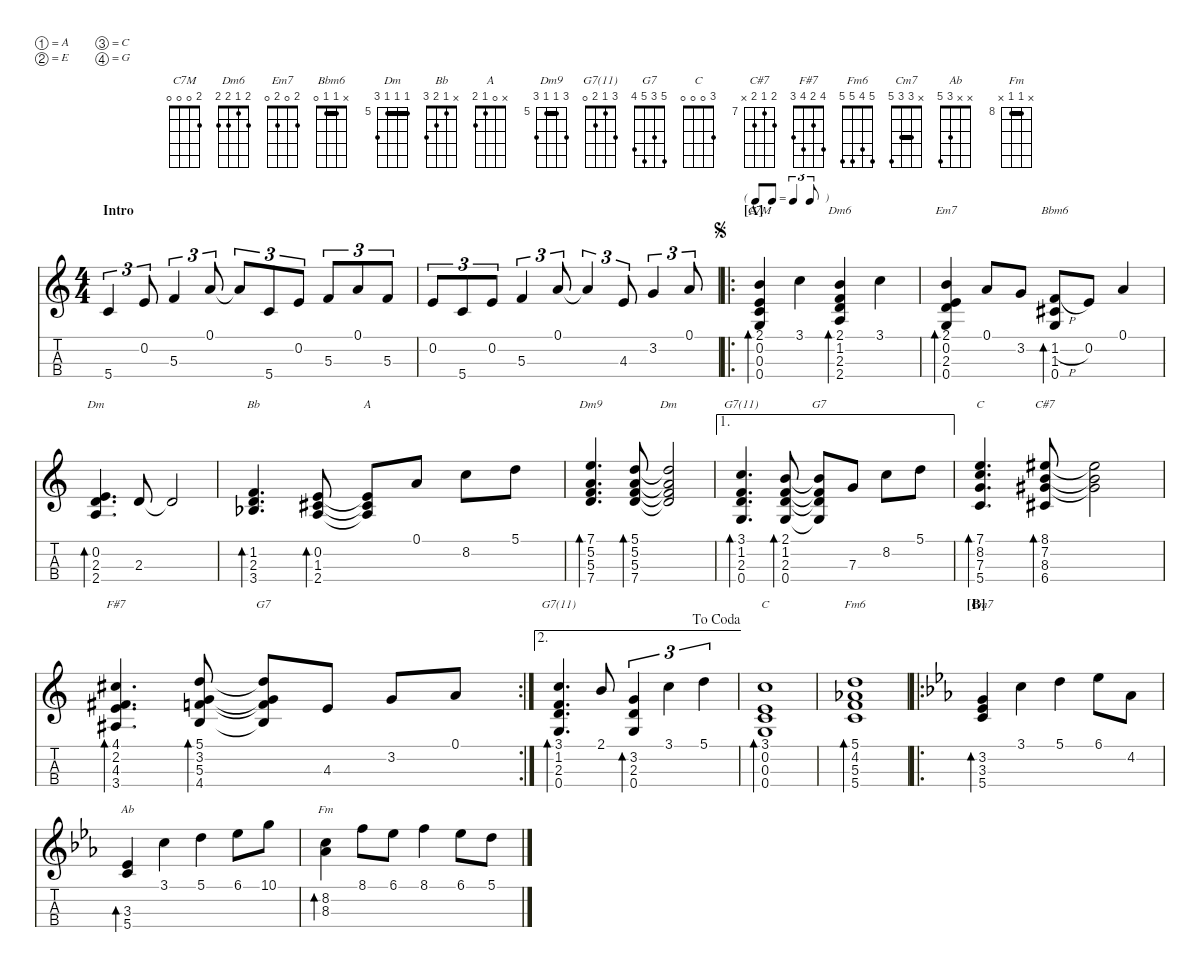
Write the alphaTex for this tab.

\defaultSystemsLayout 4
\hideDynamics
\bracketExtendMode nobrackets
\otherSystemsTrackNameOrientation horizontal
\defaultBarNumberDisplay Hide
\track ("Ukulele" " ") {defaultSystemsLayout 5 instrument acousticguitarnylon}
\staff {score tabs}
\tuning (A4 E4 C4 G3)
\displaytranspose 0
\chord ("C7M" 2 0 0 0)
\chord ("Dm6" 2 1 2 2)
\chord ("Em7" 2 0 2 0)
\chord ("Bbm6" x 1 1 0) {barre 1}
\chord ("Dm" x 0 2 2)
\chord ("Bb" x 1 2 3)
\chord ("A" x 0 1 2)
\chord ("Dm9" 7 5 5 7) {firstfret 5 barre 5}
\chord ("Dm" 5 5 5 7) {firstfret 5 barre (5 5)}
\chord ("G7(11)" 3 1 2 0)
\chord ("G7" 2 1 2 0)
\chord ("C" 7 8 7 x) {firstfret 7 barre 7}
\chord ("C#7" 8 7 8 x) {firstfret 7}
\chord ("F#7" 4 2 4 3)
\chord ("G7" 5 3 5 4)
\chord ("C" 3 0 0 0)
\chord ("Fm6" 5 4 5 5)
\chord ("Cm7" x 3 3 5) {barre 3}
\chord ("Ab" x x 3 5)
\chord ("Fm" x 8 8 x) {firstfret 8 barre 8}
\ts (4 4)
\section ("" "Intro")
\tempo (110 hide)
\clef g2
\ks c
5.4.4{tu (3 2) dy mf instrument acousticguitarnylon beam Up} 0.2.8{tu (3 2) beam Up} 5.3.4{tu (3 2) beam Up} 0.1.8{tu (3 2) beam Up} 0.1{t}.8{tu (3 2) beam Up} 5.4.8{tu (3 2) beam Up} 0.2.8{tu (3 2) beam Up} 5.3.8{tu (3 2) beam Up} 0.1.8{tu (3 2) beam Up} 5.3.8{tu (3 2) beam Up} |
0.2.8{tu (3 2) beam Up} 5.4.8{tu (3 2) beam Up} 0.2.8{tu (3 2) beam Up} 5.3.4{tu (3 2) beam Up} 0.1.8{tu (3 2) beam Up} 0.1{t}.4{tu (3 2) beam Up} 4.3.8{tu (3 2) beam Up} 3.2.4{tu (3 2) beam Up} 0.1.8{tu (3 2) beam Up} |
\ro
\tf triplet8th
\section ("A" "")
\jump segno
(2.1 0.3 0.2 0.4).4{bd 30 ch "C7M" beam Up} 3.1.4{beam Down} (2.1 1.2 2.3 2.4).4{bd 30 ch "Dm6" beam Up} 3.1.4{beam Down} |
(2.1 0.2 2.3 0.4).4{bd 30 ch "Em7" beam Up} 0.1.8{beam Up} 3.2.8{beam Up} (1.2{h} 1.3{acc #} 0.4).8{bd 30 ch "Bbm6" beam Up} 0.2.8{beam Up} 0.1.4{beam Up} |
(0.2 2.3 2.4).4{d bd 30 ch "Dm" beam Up} 2.3.8{beam Up} 2.3{t}.2{beam Up} |
(3.4{acc b} 2.3 1.2).4{d bd 30 ch "Bb" beam Up} (0.2 1.3{acc #} 2.4).8{bd 30 beam Up} (2.4{t} 1.3{t acc #} 0.2{t}).8{ch "A" beam Up} 0.1.8{beam Up} 8.2.8{beam Down} 5.1.8{beam Down} |
(7.1 7.4 5.3 5.2).4{d bd 30 ch "Dm9" beam Up} (5.1 5.2 5.3 7.4).8{bd 30 beam Up} (7.4{t} 5.3{t} 5.2{t} 5.1{t}).2{ch "Dm" beam Up} |
\ae 1
(0.4 2.3 1.2 3.1).4{d bd 30 ch "G7(11)" beam Up} (2.1 1.2 2.3 0.4).8{bd 30 beam Up} (0.4{t} 2.3{t} 1.2{t} 2.1{t}).8{ch "G7" beam Up} 7.3.8{beam Up} 8.2.8{beam Down} 5.1.8{beam Down} |
(7.1 8.2 7.3 5.4).4{d bd 30 ch "C" beam Up} (8.3{acc #} 7.2 8.1{acc #} 6.4{acc #}).8{bd 30 ch "C#7" beam Up} (8.1{t acc #} 7.2{t} 8.3{t acc #}).2{beam Down} |
\rc 2
(3.4{acc #} 4.3 2.2{acc #} 4.1{acc #}).4{d bd 30 ch "F#7" beam Up} (4.4 5.3 3.2 5.1).8{bd 30 beam Up} (4.4{t} 5.3{t} 3.2{t} 5.1{t}).8{ch "G7" beam Up} 4.3.8{beam Up} 3.2.8{beam Up} 0.1.8{beam Up} |
\ae 2
\jump dacoda
(0.4 2.3 1.2 3.1).4{d bd 30 ch "G7(11)" beam Up} 2.1.8{beam Up} (3.2 0.4 2.3).4{tu (3 2) bd 30 beam Up} 3.1.4{tu (3 2) beam Down} 5.1.4{tu (3 2) beam Down} |
(0.4 0.3 0.2 3.1).1{bd 30 ch "C" beam Up} |
(5.1 5.3 5.4 4.2{acc b}).1{bd 30 ch "Fm6" beam Up} |
\ro
\section ("B" "")
\ks cminor
(5.4{acc forcenatural} 3.3{acc b} 3.2{acc forcenatural}).4{bd 30 ch "Cm7" beam Up} 3.1{acc forcenatural}.4{beam Down} 5.1{acc forcenatural}.4{beam Down} 6.1{acc b}.8{beam Down} 4.2{acc b}.8{beam Down} |
(5.4{acc forcenatural} 3.3{acc b}).4{bd 30 ch "Ab" beam Up} 3.1{acc forcenatural}.4{beam Down} 5.1{acc forcenatural}.4{beam Down} 6.1{acc b}.8{beam Down} 10.1{acc forcenatural}.8{beam Down} |
\scale
1.23752 (8.3{acc b} 8.2{acc forcenatural}).4{bd 30 ch "Fm" beam Down} 8.1{acc forcenatural}.8{beam Down} 6.1{acc b}.8{beam Down} 8.1{acc forcenatural}.4{beam Down} 6.1{acc b}.8{beam Down} 5.1{acc forcenatural}.8{beam Down}
